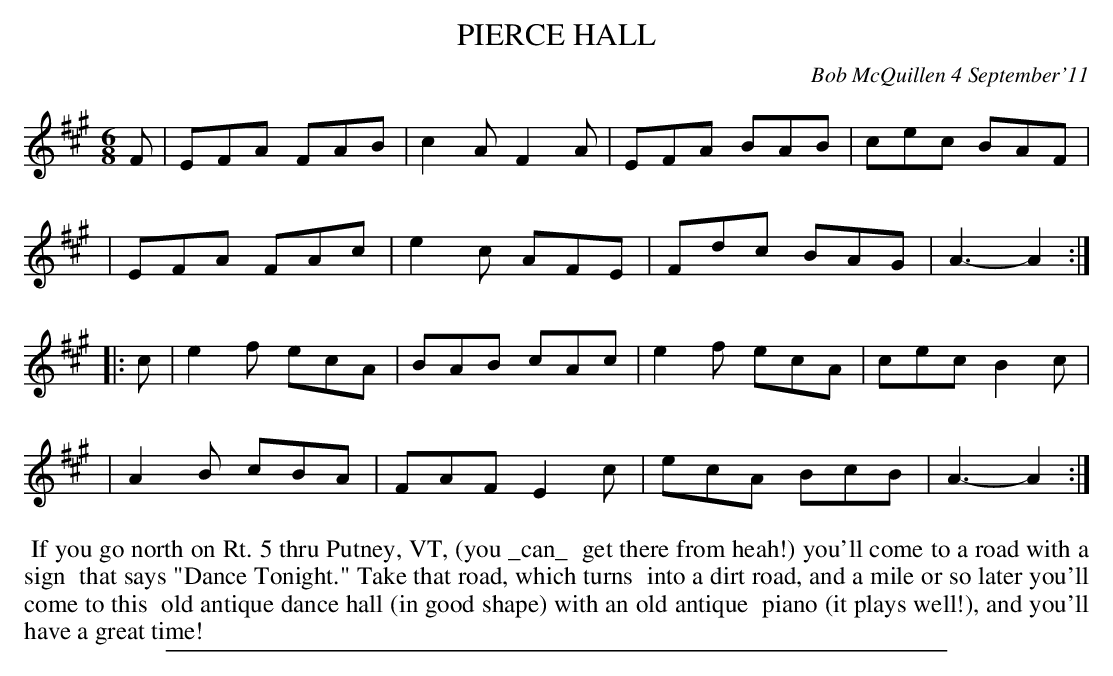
X:1
T: PIERCE HALL
C: Bob McQuillen 4 September'11
M: 6/8
L: 1/8
K: A
F \
| EFA FAB | c2A F2A | EFA BAB | cec BAF |
| EFA FAc | e2c AFE | Fdc BAG | A3- A2 :|
|: c \
| e2f ecA | BAB cAc | e2f ecA | cec B2c |
| A2B cBA | FAF E2c | ecA BcB | A3- A2 :|
